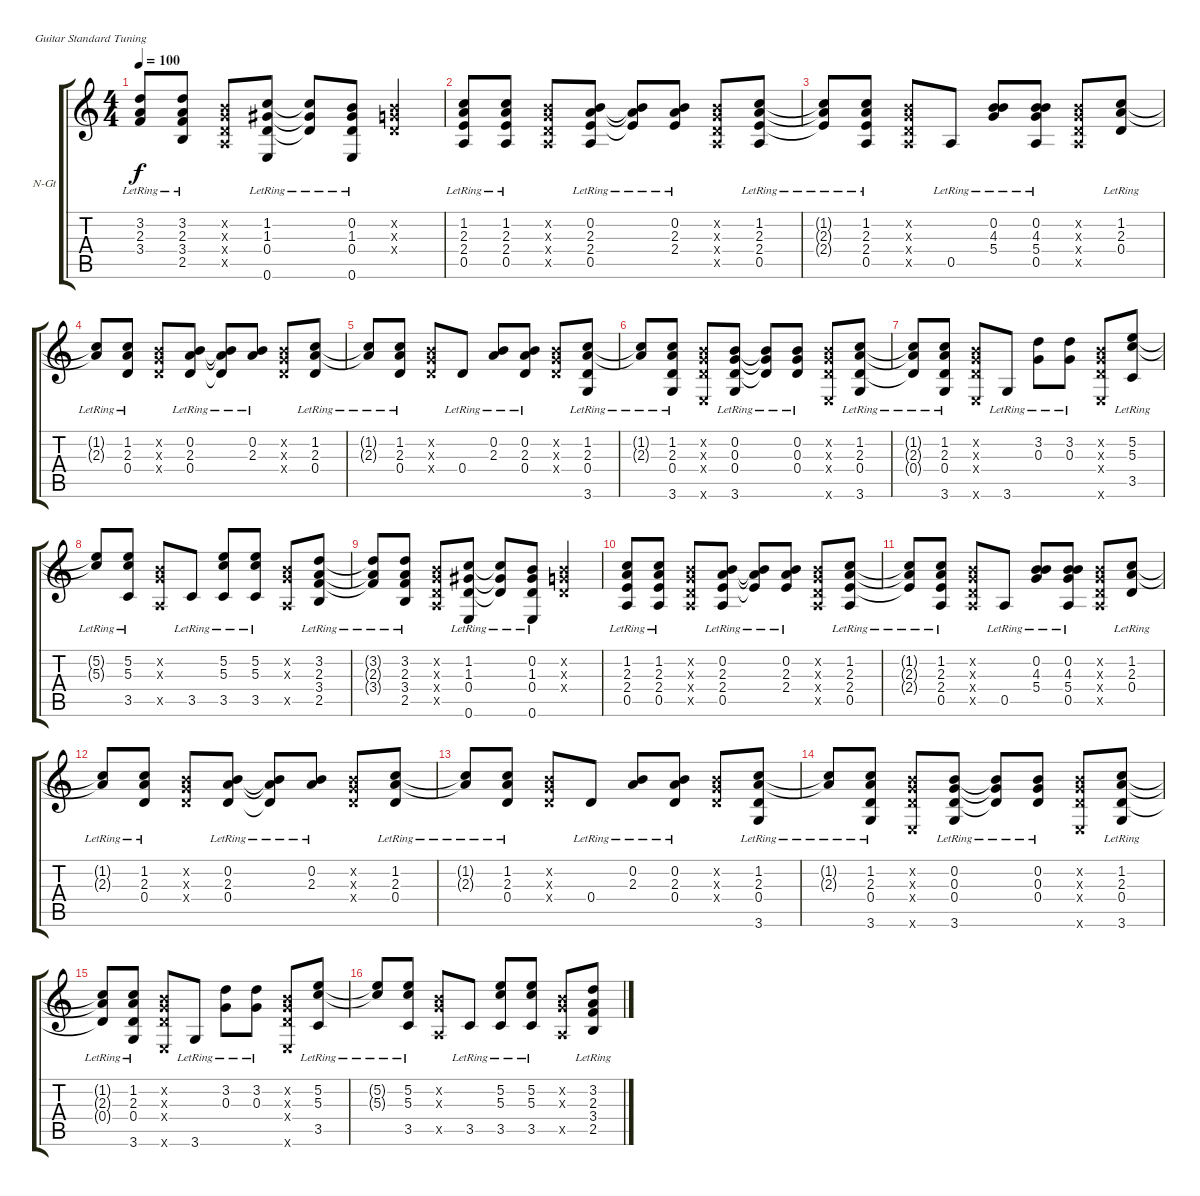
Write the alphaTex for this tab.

\bracketExtendMode groupsimilarinstruments
\firstSystemTrackNameOrientation horizontal
\otherSystemsTrackNameOrientation horizontal
\track ("Гитара 2" "N-Gt") {instrument acousticguitarnylon}
\staff {score tabs}
\tuning (E4 B3 G3 D3 A2 E2)
\ts (4 4)
\tempo 100
\clef g2
\ks c
(3.2{lr t} 2.3{lr t} 3.4{lr t}).8{dy f} (3.2{lr} 2.3{lr} 3.4{lr} 2.5{lr}).8 (0.2{x} 0.3{x} 0.4{x} 0.5{x}).8 (1.2{lr} 1.3{lr} 0.4{lr} 0.6{lr}).8 (1.2{lr t} 1.3{lr t} 0.4{lr t}).8 (0.2{lr} 1.3{lr} 0.4{lr} 0.6{lr}).8 (0.2{x} 0.3{x} 0.4{x}).4 |
(1.2{lr} 2.3{lr} 2.4{lr} 0.5{lr}).8 (1.2{lr} 2.3{lr} 2.4{lr} 0.5{lr}).8 (0.2{x} 0.3{x} 0.4{x} 0.5{x}).8 (0.2{lr} 2.3{lr} 2.4{lr} 0.5{lr}).8 (0.2{lr t} 2.3{lr t} 2.4{lr t}).8 (0.2{lr} 2.3{lr} 2.4{lr}).8 (0.2{x} 0.3{x} 0.4{x} 0.5{x}).8 (1.2{lr} 2.3{lr} 2.4{lr} 0.5{lr}).8 |
(1.2{lr t} 2.3{lr t} 2.4{lr t}).8 (1.2{lr} 2.3{lr} 2.4{lr} 0.5{lr}).8 (0.2{x} 0.3{x} 0.4{x} 0.5{x}).8 0.5{lr}.8 (0.2{lr} 4.3{lr} 5.4{lr}).8 (0.2{lr} 4.3{lr} 5.4{lr} 0.5{lr}).8 (0.2{x} 0.3{x} 0.4{x} 0.5{x}).8 (1.2{lr} 2.3{lr} 0.4{lr}).8 |
(1.2{lr t} 2.3{lr t}).8 (1.2{lr} 2.3{lr} 0.4{lr}).8 (0.2{x} 0.3{x} 0.4{x}).8 (0.2{lr} 2.3{lr} 0.4{lr}).8 (0.2{lr t} 2.3{lr t} 0.4{lr t}).8 (0.2{lr} 2.3{lr}).8 (0.2{x} 0.3{x} 0.4{x}).8 (1.2{lr} 2.3{lr} 0.4{lr}).8 |
(1.2{lr t} 2.3{lr t}).8 (1.2{lr} 2.3{lr} 0.4{lr}).8 (0.2{x} 0.3{x} 0.4{x}).8 0.4{lr}.8 (0.2{lr} 2.3{lr}).8 (0.2{lr} 2.3{lr} 0.4{lr}).8 (0.2{x} 0.3{x} 0.4{x}).8 (1.2{lr} 2.3{lr} 0.4{lr} 3.6{lr}).8 |
(1.2{lr t} 2.3{lr t}).8 (1.2{lr} 2.3{lr} 0.4{lr} 3.6{lr}).8 (0.2{x} 0.3{x} 0.4{x} 0.6{x}).8 (0.2{lr} 0.3{lr} 0.4{lr} 3.6{lr}).8 (0.2{lr t} 0.3{lr t} 0.4{lr t}).8 (0.2{lr} 0.3{lr} 0.4{lr}).8 (0.2{x} 0.3{x} 0.4{x} 0.6{x}).8 (1.2{lr} 2.3{lr} 0.4{lr} 3.6{lr}).8 |
(1.2{lr t} 2.3{lr t} 0.4{lr t}).8 (1.2{lr} 2.3{lr} 0.4{lr} 3.6{lr}).8 (0.2{x} 0.3{x} 0.4{x} 0.6{x}).8 3.6{lr}.8 (3.2{lr} 0.3{lr}).8 (3.2{lr} 0.3{lr}).8 (0.2{x} 0.3{x} 0.4{x} 0.6{x}).8 (5.2{lr} 5.3{lr} 3.5{lr}).8 |
(5.2{lr t} 5.3{lr t}).8 (5.2{lr} 5.3{lr} 3.5{lr}).8 (0.2{x} 0.3{x} 0.5{x}).8 3.5{lr}.8 (5.2{lr} 5.3{lr} 3.5{lr}).8 (5.2{lr} 5.3{lr} 3.5{lr}).8 (0.2{x} 0.3{x} 0.5{x}).8 (3.2{lr} 2.3{lr} 3.4{lr} 2.5{lr}).8 |
(3.2{lr t} 2.3{lr t} 3.4{lr t}).8 (3.2{lr} 2.3{lr} 3.4{lr} 2.5{lr}).8 (0.2{x} 0.3{x} 0.4{x} 0.5{x}).8 (1.2{lr} 1.3{lr} 0.4{lr} 0.6{lr}).8 (1.2{lr t} 1.3{lr t} 0.4{lr t}).8 (0.2{lr} 1.3{lr} 0.4{lr} 0.6{lr}).8 (0.2{x} 0.3{x} 0.4{x}).4 |
(1.2{lr} 2.3{lr} 2.4{lr} 0.5{lr}).8 (1.2{lr} 2.3{lr} 2.4{lr} 0.5{lr}).8 (0.2{x} 0.3{x} 0.4{x} 0.5{x}).8 (0.2{lr} 2.3{lr} 2.4{lr} 0.5{lr}).8 (0.2{lr t} 2.3{lr t} 2.4{lr t}).8 (0.2{lr} 2.3{lr} 2.4{lr}).8 (0.2{x} 0.3{x} 0.4{x} 0.5{x}).8 (1.2{lr} 2.3{lr} 2.4{lr} 0.5{lr}).8 |
(1.2{lr t} 2.3{lr t} 2.4{lr t}).8 (1.2{lr} 2.3{lr} 2.4{lr} 0.5{lr}).8 (0.2{x} 0.3{x} 0.4{x} 0.5{x}).8 0.5{lr}.8 (0.2{lr} 4.3{lr} 5.4{lr}).8 (0.2{lr} 4.3{lr} 5.4{lr} 0.5{lr}).8 (0.2{x} 0.3{x} 0.4{x} 0.5{x}).8 (1.2{lr} 2.3{lr} 0.4{lr}).8 |
(1.2{lr t} 2.3{lr t}).8 (1.2{lr} 2.3{lr} 0.4{lr}).8 (0.2{x} 0.3{x} 0.4{x}).8 (0.2{lr} 2.3{lr} 0.4{lr}).8 (0.2{lr t} 2.3{lr t} 0.4{lr t}).8 (0.2{lr} 2.3{lr}).8 (0.2{x} 0.3{x} 0.4{x}).8 (1.2{lr} 2.3{lr} 0.4{lr}).8 |
(1.2{lr t} 2.3{lr t}).8 (1.2{lr} 2.3{lr} 0.4{lr}).8 (0.2{x} 0.3{x} 0.4{x}).8 0.4{lr}.8 (0.2{lr} 2.3{lr}).8 (0.2{lr} 2.3{lr} 0.4{lr}).8 (0.2{x} 0.3{x} 0.4{x}).8 (1.2{lr} 2.3{lr} 0.4{lr} 3.6{lr}).8 |
(1.2{lr t} 2.3{lr t}).8 (1.2{lr} 2.3{lr} 0.4{lr} 3.6{lr}).8 (0.2{x} 0.3{x} 0.4{x} 0.6{x}).8 (0.2{lr} 0.3{lr} 0.4{lr} 3.6{lr}).8 (0.2{lr t} 0.3{lr t} 0.4{lr t}).8 (0.2{lr} 0.3{lr} 0.4{lr}).8 (0.2{x} 0.3{x} 0.4{x} 0.6{x}).8 (1.2{lr} 2.3{lr} 0.4{lr} 3.6{lr}).8 |
(1.2{lr t} 2.3{lr t} 0.4{lr t}).8 (1.2{lr} 2.3{lr} 0.4{lr} 3.6{lr}).8 (0.2{x} 0.3{x} 0.4{x} 0.6{x}).8 3.6{lr}.8 (3.2{lr} 0.3{lr}).8 (3.2{lr} 0.3{lr}).8 (0.2{x} 0.3{x} 0.4{x} 0.6{x}).8 (5.2{lr} 5.3{lr} 3.5{lr}).8 |
(5.2{lr t} 5.3{lr t}).8 (5.2{lr} 5.3{lr} 3.5{lr}).8 (0.2{x} 0.3{x} 0.5{x}).8 3.5{lr}.8 (5.2{lr} 5.3{lr} 3.5{lr}).8 (5.2{lr} 5.3{lr} 3.5{lr}).8 (0.2{x} 0.3{x} 0.5{x}).8 (3.2{lr} 2.3{lr} 3.4{lr} 2.5{lr}).8
